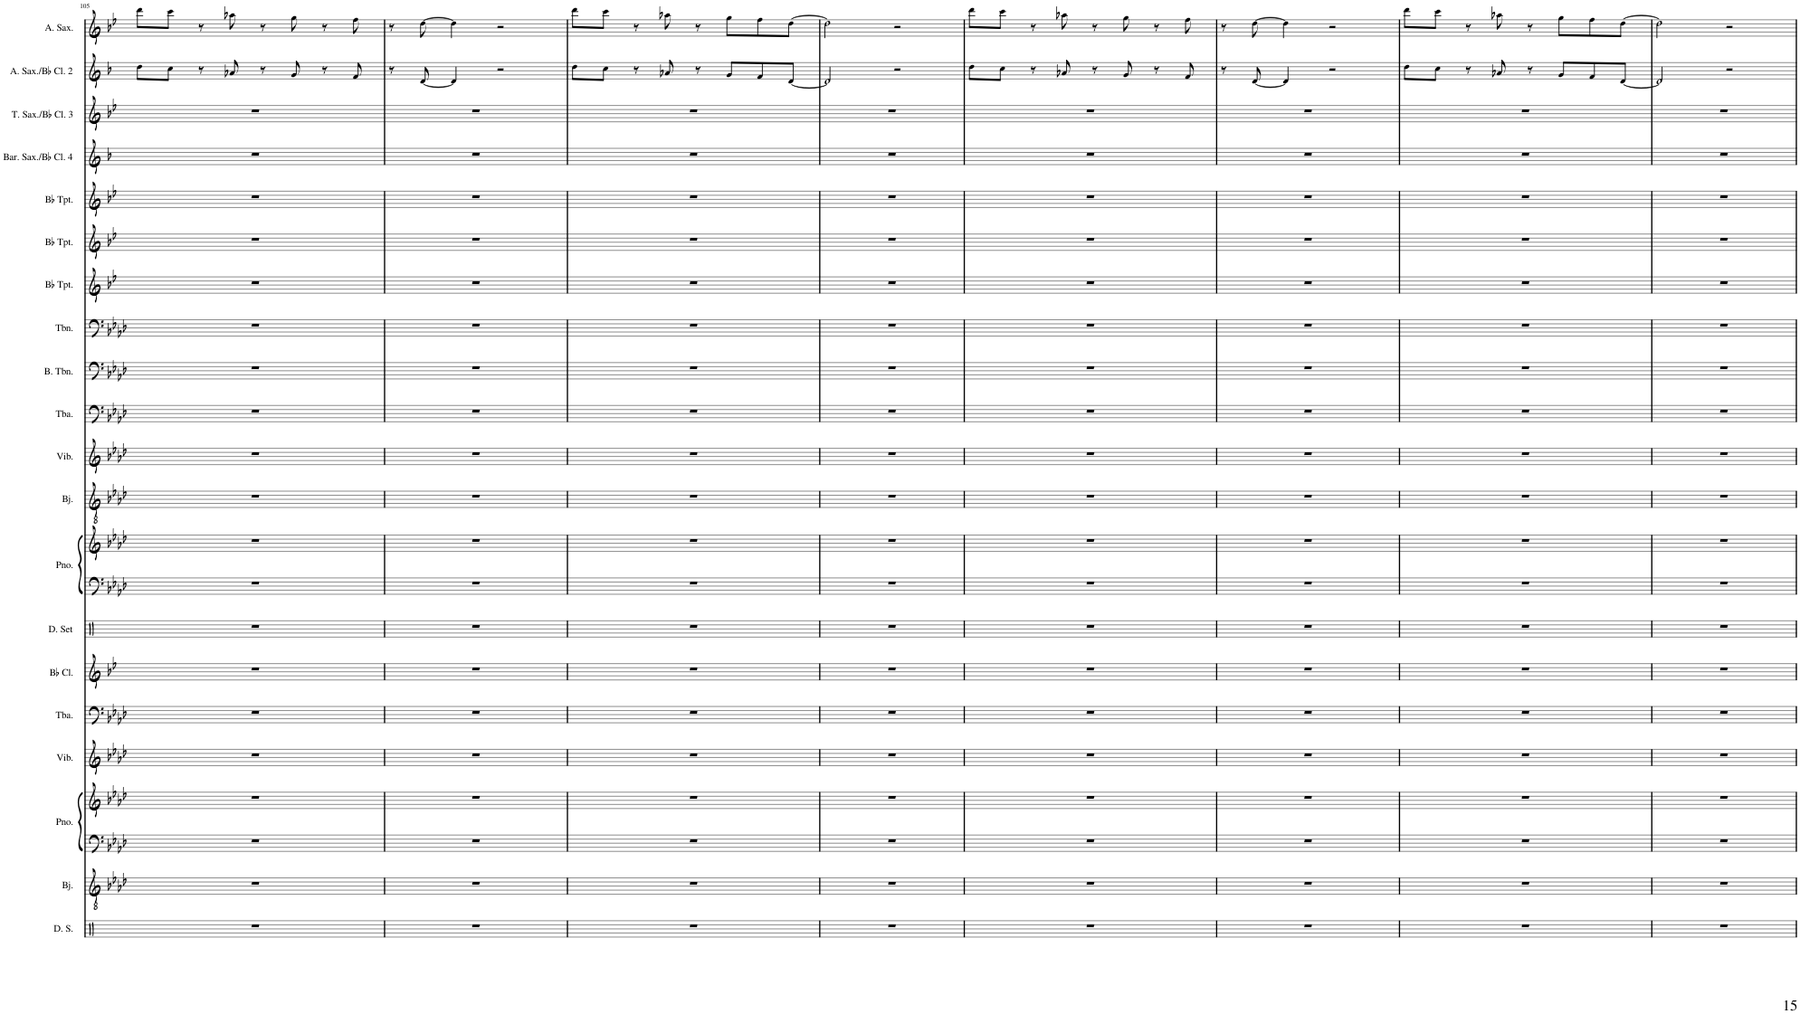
**kern	**kern	**kern	**kern	**kern	**kern	**kern	**kern	**kern	**kern	**kern	**kern	**kern	**kern	**kern	**kern	**kern	**kern	**kern	**kern	**kern	**kern
*part20	*part19	*part18	*part18	*part17	*part16	*part15	*part14	*part13	*part13	*part12	*part11	*part10	*part9	*part8	*part7	*part6	*part5	*part4	*part3	*part2	*part1
*staff22	*staff21	*staff20	*staff19	*staff18	*staff17	*staff16	*staff15	*staff14	*staff13	*staff12	*staff11	*staff10	*staff9	*staff8	*staff7	*staff6	*staff5	*staff4	*staff3	*staff2	*staff1
*I"MDL Drum Set	*I"Banjo	*I"Piano	*	*I"Vibraphone	*I"Tuba	*I"Bb Clarinet	*I"Drumset	*I"Piano	*	*I"Banjo	*I"Vibraphone	*I"Tuba	*I"Bass Trombone	*I"Trombone	*I"Bb Trumpet	*I"Bb Trumpet	*I"Bb Trumpet	*I"Baritone Saxophone/Bb Clarinet 4	*I"Tenor Saxophone/Bb Clarinet 3	*I"Alto Saxophone 2/Bb Clarinet 2	*I"Alto Saxophone 1/Bb Clarinet 1
*I'D. S.	*I'Bj.	*I'Pno.	*	*I'Vib.	*I'Tba.	*I'Bb Cl.	*I'D. Set	*I'Pno.	*	*I'Bj.	*I'Vib.	*I'Tba.	*I'B. Tbn.	*I'Tbn.	*I'Bb Tpt.	*I'Bb Tpt.	*I'Bb Tpt.	*I'Bar. Sax./Bb Cl. 4	*I'T. Sax./Bb Cl. 3	*I'A. Sax. 2/Bb Cl. 2	*I'A. Sax 1/Bb Cl. 1
!!LO:PB:g=z
*clefX	*clefGv2	*clefF4	*clefG2	*clefG2	*clefF4	*clefG2	*clefX	*clefF4	*clefG2	*clefGv2	*clefG2	*clefF4	*clefF4	*clefF4	*clefG2	*clefG2	*clefG2	*clefG2	*clefG2	*clefG2	*clefG2
*	*Trd7c12	*	*	*	*	*Trd1c2	*	*	*	*Trd7c12	*	*	*	*	*Trd1c2	*Trd1c2	*Trd1c2	*Trd12c21	*Trd8c14	*Trd5c9	*Trd5c9
*k[]	*k[b-e-a-d-]	*k[b-e-a-d-]	*k[b-e-a-d-]	*k[b-e-a-d-]	*k[b-e-a-d-]	*k[b-e-]	*k[]	*k[b-e-a-d-]	*k[b-e-a-d-]	*k[b-e-a-d-]	*k[b-e-a-d-]	*k[b-e-a-d-]	*k[b-e-a-d-]	*k[b-e-a-d-]	*k[b-e-]	*k[b-e-]	*k[b-e-]	*k[b-]	*k[b-e-]	*k[b-]	*k[b-e-]
*M2/2	*M2/2	*M2/2	*M2/2	*M2/2	*M2/2	*M2/2	*M2/2	*M2/2	*M2/2	*M2/2	*M2/2	*M2/2	*M2/2	*M2/2	*M2/2	*M2/2	*M2/2	*M2/2	*M2/2	*M2/2	*M2/2
*met(c|)	*met(c|)	*met(c|)	*met(c|)	*met(c|)	*met(c|)	*met(c|)	*met(c|)	*met(c|)	*met(c|)	*met(c|)	*met(c|)	*met(c|)	*met(c|)	*met(c|)	*met(c|)	*met(c|)	*met(c|)	*met(c|)	*met(c|)	*met(c|)	*met(c|)
=105	=105	=105	=105	=105	=105	=105	=105	=105	=105	=105	=105	=105	=105	=105	=105	=105	=105	=105	=105	=105	=105
1r	1r	1r	1r	1r	1r	1r	1r	1r	1r	1r	1r	1r	1r	1r	1r	1r	1r	1r	1r	8dd\L	8ddd\L
.	.	.	.	.	.	.	.	.	.	.	.	.	.	.	.	.	.	.	.	8cc\J	8ccc\J
.	.	.	.	.	.	.	.	.	.	.	.	.	.	.	.	.	.	.	.	8r	8r
.	.	.	.	.	.	.	.	.	.	.	.	.	.	.	.	.	.	.	.	8a-X/	8aa-X\
.	.	.	.	.	.	.	.	.	.	.	.	.	.	.	.	.	.	.	.	8r	8r
.	.	.	.	.	.	.	.	.	.	.	.	.	.	.	.	.	.	.	.	8g/	8gg\
.	.	.	.	.	.	.	.	.	.	.	.	.	.	.	.	.	.	.	.	8r	8r
.	.	.	.	.	.	.	.	.	.	.	.	.	.	.	.	.	.	.	.	8f/	8ff\
=106	=106	=106	=106	=106	=106	=106	=106	=106	=106	=106	=106	=106	=106	=106	=106	=106	=106	=106	=106	=106	=106
1r	1r	1r	1r	1r	1r	1r	1r	1r	1r	1r	1r	1r	1r	1r	1r	1r	1r	1r	1r	8r	8r
.	.	.	.	.	.	.	.	.	.	.	.	.	.	.	.	.	.	.	.	[8d/	[8dd\
.	.	.	.	.	.	.	.	.	.	.	.	.	.	.	.	.	.	.	.	4d/]	4dd\]
.	.	.	.	.	.	.	.	.	.	.	.	.	.	.	.	.	.	.	.	2r	2r
=107	=107	=107	=107	=107	=107	=107	=107	=107	=107	=107	=107	=107	=107	=107	=107	=107	=107	=107	=107	=107	=107
1r	1r	1r	1r	1r	1r	1r	1r	1r	1r	1r	1r	1r	1r	1r	1r	1r	1r	1r	1r	8dd\L	8ddd\L
.	.	.	.	.	.	.	.	.	.	.	.	.	.	.	.	.	.	.	.	8cc\J	8ccc\J
.	.	.	.	.	.	.	.	.	.	.	.	.	.	.	.	.	.	.	.	8r	8r
.	.	.	.	.	.	.	.	.	.	.	.	.	.	.	.	.	.	.	.	8a-X/	8aa-X\
.	.	.	.	.	.	.	.	.	.	.	.	.	.	.	.	.	.	.	.	8r	8r
.	.	.	.	.	.	.	.	.	.	.	.	.	.	.	.	.	.	.	.	8g/L	8gg\L
.	.	.	.	.	.	.	.	.	.	.	.	.	.	.	.	.	.	.	.	8f/	8ff\
.	.	.	.	.	.	.	.	.	.	.	.	.	.	.	.	.	.	.	.	[8d/J	[8dd\J
=108	=108	=108	=108	=108	=108	=108	=108	=108	=108	=108	=108	=108	=108	=108	=108	=108	=108	=108	=108	=108	=108
1r	1r	1r	1r	1r	1r	1r	1r	1r	1r	1r	1r	1r	1r	1r	1r	1r	1r	1r	1r	2d/]	2dd\]
.	.	.	.	.	.	.	.	.	.	.	.	.	.	.	.	.	.	.	.	2r	2r
=109	=109	=109	=109	=109	=109	=109	=109	=109	=109	=109	=109	=109	=109	=109	=109	=109	=109	=109	=109	=109	=109
1r	1r	1r	1r	1r	1r	1r	1r	1r	1r	1r	1r	1r	1r	1r	1r	1r	1r	1r	1r	8dd\L	8ddd\L
.	.	.	.	.	.	.	.	.	.	.	.	.	.	.	.	.	.	.	.	8cc\J	8ccc\J
.	.	.	.	.	.	.	.	.	.	.	.	.	.	.	.	.	.	.	.	8r	8r
.	.	.	.	.	.	.	.	.	.	.	.	.	.	.	.	.	.	.	.	8a-X/	8aa-X\
.	.	.	.	.	.	.	.	.	.	.	.	.	.	.	.	.	.	.	.	8r	8r
.	.	.	.	.	.	.	.	.	.	.	.	.	.	.	.	.	.	.	.	8g/	8gg\
.	.	.	.	.	.	.	.	.	.	.	.	.	.	.	.	.	.	.	.	8r	8r
.	.	.	.	.	.	.	.	.	.	.	.	.	.	.	.	.	.	.	.	8f/	8ff\
=110	=110	=110	=110	=110	=110	=110	=110	=110	=110	=110	=110	=110	=110	=110	=110	=110	=110	=110	=110	=110	=110
1r	1r	1r	1r	1r	1r	1r	1r	1r	1r	1r	1r	1r	1r	1r	1r	1r	1r	1r	1r	8r	8r
.	.	.	.	.	.	.	.	.	.	.	.	.	.	.	.	.	.	.	.	[8d/	[8dd\
.	.	.	.	.	.	.	.	.	.	.	.	.	.	.	.	.	.	.	.	4d/]	4dd\]
.	.	.	.	.	.	.	.	.	.	.	.	.	.	.	.	.	.	.	.	2r	2r
=111	=111	=111	=111	=111	=111	=111	=111	=111	=111	=111	=111	=111	=111	=111	=111	=111	=111	=111	=111	=111	=111
1r	1r	1r	1r	1r	1r	1r	1r	1r	1r	1r	1r	1r	1r	1r	1r	1r	1r	1r	1r	8dd\L	8ddd\L
.	.	.	.	.	.	.	.	.	.	.	.	.	.	.	.	.	.	.	.	8cc\J	8ccc\J
.	.	.	.	.	.	.	.	.	.	.	.	.	.	.	.	.	.	.	.	8r	8r
.	.	.	.	.	.	.	.	.	.	.	.	.	.	.	.	.	.	.	.	8a-X/	8aa-X\
.	.	.	.	.	.	.	.	.	.	.	.	.	.	.	.	.	.	.	.	8r	8r
.	.	.	.	.	.	.	.	.	.	.	.	.	.	.	.	.	.	.	.	8g/L	8gg\L
.	.	.	.	.	.	.	.	.	.	.	.	.	.	.	.	.	.	.	.	8f/	8ff\
.	.	.	.	.	.	.	.	.	.	.	.	.	.	.	.	.	.	.	.	[8d/J	[8dd\J
=112	=112	=112	=112	=112	=112	=112	=112	=112	=112	=112	=112	=112	=112	=112	=112	=112	=112	=112	=112	=112	=112
1r	1r	1r	1r	1r	1r	1r	1r	1r	1r	1r	1r	1r	1r	1r	1r	1r	1r	1r	1r	2d/]	2dd\]
.	.	.	.	.	.	.	.	.	.	.	.	.	.	.	.	.	.	.	.	2r	2r
=	=	=	=	=	=	=	=	=	=	=	=	=	=	=	=	=	=	=	=	=	=
*-	*-	*-	*-	*-	*-	*-	*-	*-	*-	*-	*-	*-	*-	*-	*-	*-	*-	*-	*-	*-	*-
